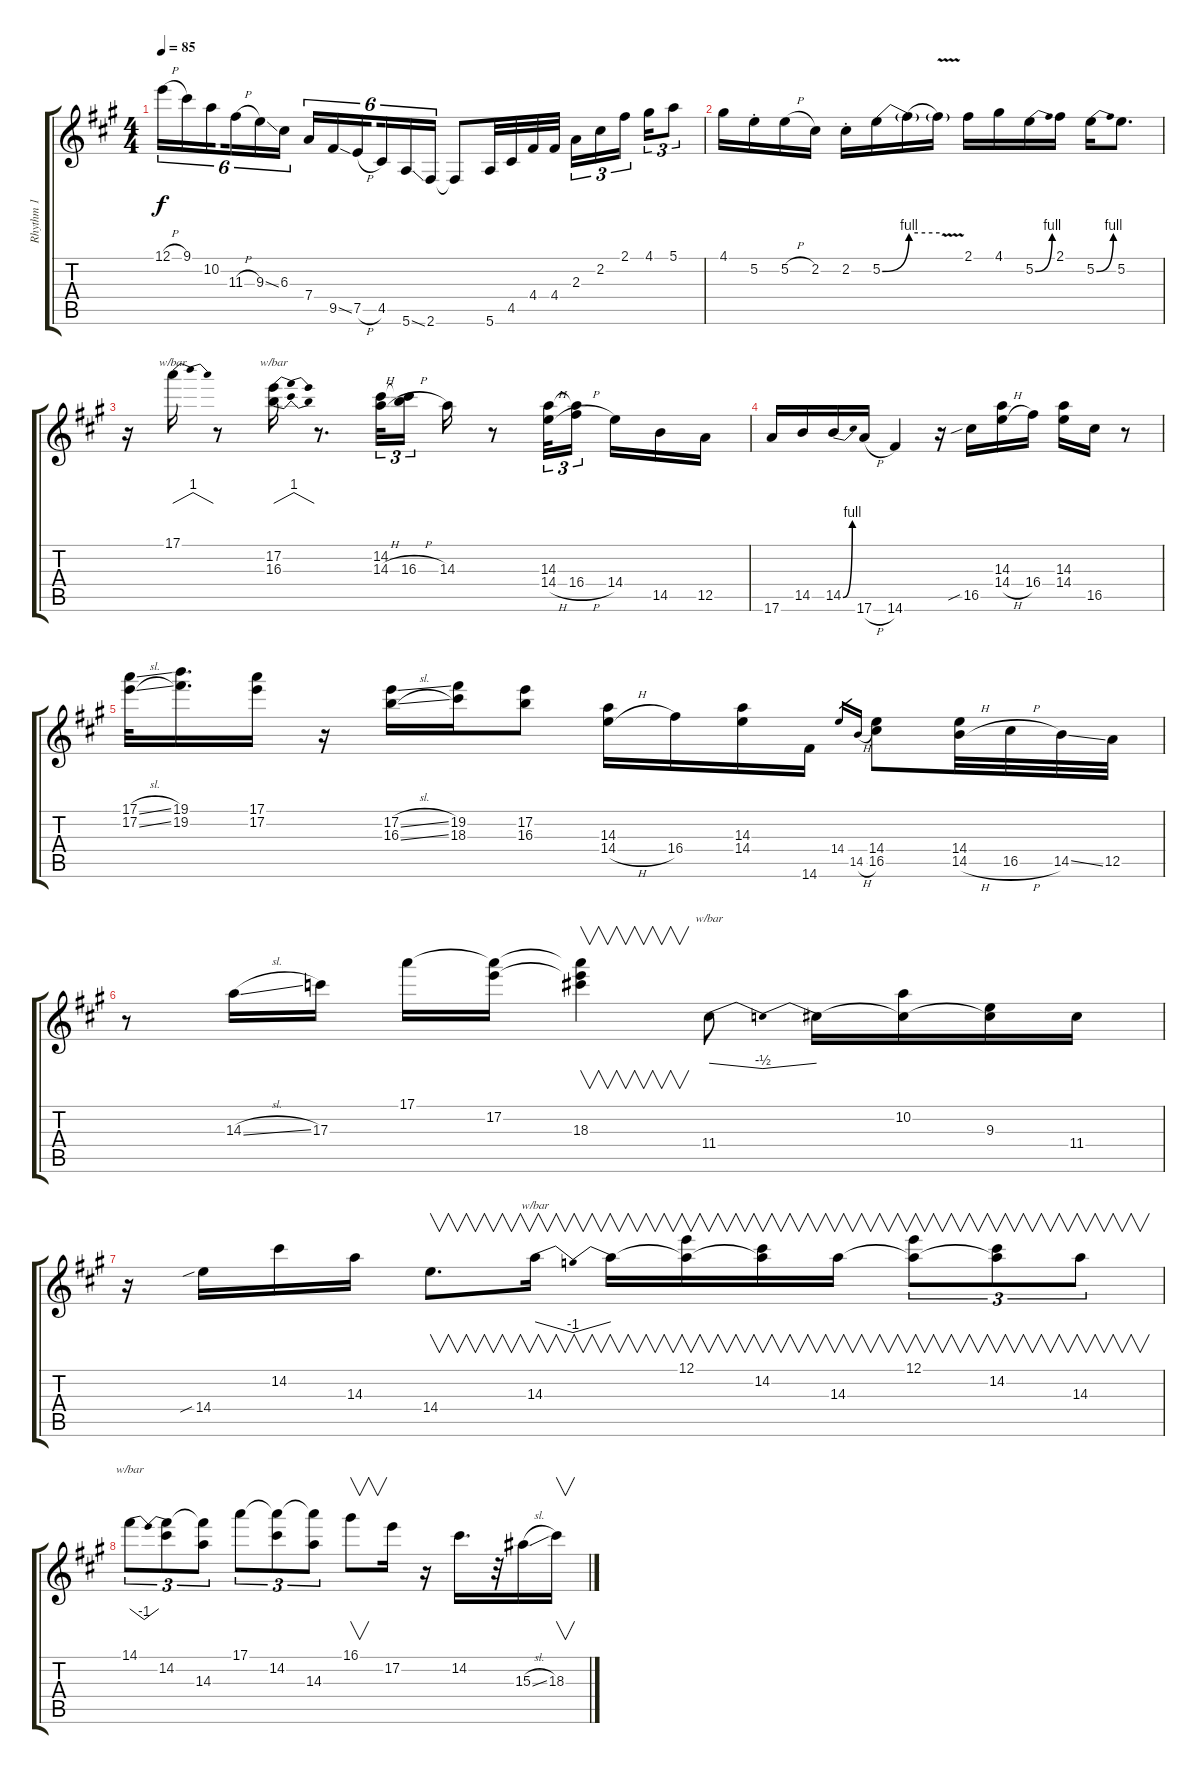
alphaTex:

\track ("Rhythm 1" "Rhythm 1") {instrument electricguitarjazz}
\staff {score tabs}
\tuning (E4 B3 G3 D3 A2 E2) {hide}
\ts (4 4)
\tempo 85
\clef g2
\ks a
12.1{h}.16{tu (6 4) dy f} 9.1.16{tu (6 4)} 10.2.16{tu (6 4) beam splitsecondary} 11.3{h}.16{tu (6 4)} 9.3{ss}.16{tu (6 4)} 6.3.16{tu (6 4)} 7.4.16{tu (6 4)} 9.5{ss}.16{tu (6 4)} 7.5{h}.16{tu (6 4) beam splitsecondary} 4.5.16{tu (6 4)} 5.6{ss}.16{tu (6 4)} 2.6.16{tu (6 4)} 2.6{t}.8 5.6.32 4.5.32 4.4.32 4.4.32 2.3.16{tu (3 2)} 2.2.16{tu (3 2)} 2.1.16{tu (3 2) beam splitsecondary} 4.1.16{tu (3 2)} 5.1.8{tu (3 2)} |
4.1.16 5.2{st}.16 5.2{h}.16 2.2.16 2.2{st}.16 5.2{be (bend 0 0 60 4)}.16 5.2{be (hold 0 4 60 4) t}.16 5.2{v t}.16 2.1.16 4.1.16 5.2{be (bend 0 0 60 4)}.16 2.1.16 5.2{be (bend 0 0 60 4)}.16 5.2.8{d} |
r.16 17.1.16{tbe (dip default 0 0 30 4 60 0)} r.8 (17.2 16.3).16{tbe (dip default 0 0 30 4 60 0)} r.8{d} (14.2 14.3{h}).32{tu (3 2)} (14.2{t} 16.3{h}).16{tu (3 2) beam splitsecondary} 14.3.16 r.8 (14.3 14.4{h}).32{tu (3 2)} (14.3{t} 16.4{h}).16{tu (3 2) beam splitsecondary} 14.4.16 14.5.16 12.5.16 |
17.6.16 14.5.16 14.5{be (bend 0 0 60 4)}.16 17.6{h}.16 14.6.4 r.16 16.5{sib}.16 (14.3 14.4{h}).16 16.4.16 (14.3 14.4).16 16.5.16 r.8 |
(17.1{sl} 17.2{sl}).32 (19.1 19.2).16{d} (17.1 17.2).16 r.16 (17.2{sl} 16.3{sl}).16 (19.2 18.3).16 (17.2 16.3).8 (14.3 14.4{h}).16 16.4.16 (14.3 14.4).16 14.6.16 14.4.16{gr} 14.5{h}.16{gr} (14.4 16.5).8 (14.4 14.5{h}).32 16.5{h}.32 14.5{ss}.32 12.5.32 |
r.8 14.3{sl}.16 17.3.16 17.1.16 (17.1{t} 17.2).16 (17.1{t} 17.2{t} 18.3).4{v} 11.4.8{tbe (dip default 0 0 30 -2 60 0)} 11.4{t}.16 (10.2 11.4{t}).16 (9.3 11.4{t}).16 11.4.16 |
r.16 14.4{sib}.16 14.2.16 14.3.16 14.4.8{v d} 14.3.16{v tbe (dip default 0 0 30 -4 60 0)} 14.3{t}.16{v} (12.1 14.3{t}).16{v} (14.2 14.3{t}).16{v} 14.3.16{v} (12.1 14.3{t}).8{v tu (3 2)} (14.2 14.3{t}).8{v tu (3 2)} 14.3.8{v tu (3 2)} |
14.1.8{tu (3 2) tbe (dip default 0 0 30 -4 60 0)} (14.1{t} 14.2).8{tu (3 2)} (14.1{t} 14.3).8{tu (3 2)} 17.1.8{tu (3 2)} (17.1{t} 14.2).8{tu (3 2)} (17.1{t} 14.3).8{tu (3 2)} 16.1.8{v} 17.2.16 r.16 14.2.16{d} r.32 15.3{sl}.16 18.3.16{v}
